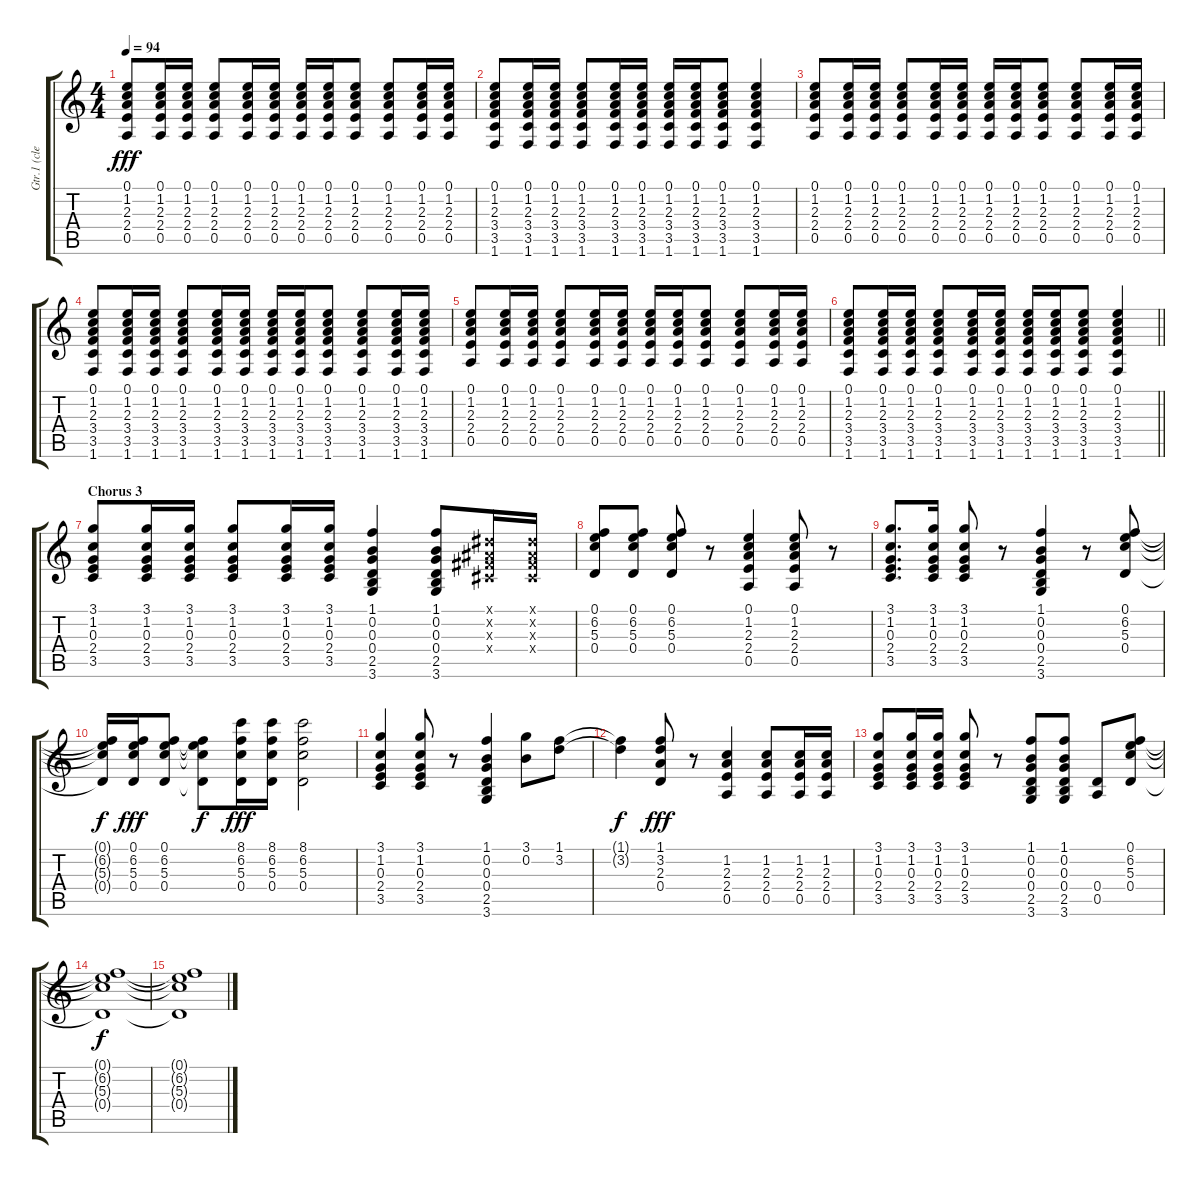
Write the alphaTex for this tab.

\track ("Gtr.1 (clean) " "Gtr.1 (cle") {instrument electricguitarclean}
\staff {score tabs}
\tuning (E4 B3 G3 D3 A2 E2) {hide}
\ts (4 4)
\tempo 94
\clef g2
\ks c
(0.1 1.2 2.3 2.4 0.5).8{dy fff} (0.1 1.2 2.3 2.4 0.5).16 (0.1 1.2 2.3 2.4 0.5).16 (0.1 1.2 2.3 2.4 0.5).8 (0.1 1.2 2.3 2.4 0.5).16 (0.1 1.2 2.3 2.4 0.5).16 (0.1 1.2 2.3 2.4 0.5).16 (0.1 1.2 2.3 2.4 0.5).16 (0.1 1.2 2.3 2.4 0.5).8 (0.1 1.2 2.3 2.4 0.5).8 (0.1 1.2 2.3 2.4 0.5).16 (0.1 1.2 2.3 2.4 0.5).16 |
(0.1 1.2 2.3 3.4 3.5 1.6).8 (0.1 1.2 2.3 3.4 3.5 1.6).16 (0.1 1.2 2.3 3.4 3.5 1.6).16 (0.1 1.2 2.3 3.4 3.5 1.6).8 (0.1 1.2 2.3 3.4 3.5 1.6).16 (0.1 1.2 2.3 3.4 3.5 1.6).16 (0.1 1.2 2.3 3.4 3.5 1.6).16 (0.1 1.2 2.3 3.4 3.5 1.6).16 (0.1 1.2 2.3 3.4 3.5 1.6).8 (0.1 1.2 2.3 3.4 3.5 1.6).4 |
(0.1 1.2 2.3 2.4 0.5).8 (0.1 1.2 2.3 2.4 0.5).16 (0.1 1.2 2.3 2.4 0.5).16 (0.1 1.2 2.3 2.4 0.5).8 (0.1 1.2 2.3 2.4 0.5).16 (0.1 1.2 2.3 2.4 0.5).16 (0.1 1.2 2.3 2.4 0.5).16 (0.1 1.2 2.3 2.4 0.5).16 (0.1 1.2 2.3 2.4 0.5).8 (0.1 1.2 2.3 2.4 0.5).8 (0.1 1.2 2.3 2.4 0.5).16 (0.1 1.2 2.3 2.4 0.5).16 |
(0.1 1.2 2.3 3.4 3.5 1.6).8 (0.1 1.2 2.3 3.4 3.5 1.6).16 (0.1 1.2 2.3 3.4 3.5 1.6).16 (0.1 1.2 2.3 3.4 3.5 1.6).8 (0.1 1.2 2.3 3.4 3.5 1.6).16 (0.1 1.2 2.3 3.4 3.5 1.6).16 (0.1 1.2 2.3 3.4 3.5 1.6).16 (0.1 1.2 2.3 3.4 3.5 1.6).16 (0.1 1.2 2.3 3.4 3.5 1.6).8 (0.1 1.2 2.3 3.4 3.5 1.6).8 (0.1 1.2 2.3 3.4 3.5 1.6).16 (0.1 1.2 2.3 3.4 3.5 1.6).16 |
(0.1 1.2 2.3 2.4 0.5).8 (0.1 1.2 2.3 2.4 0.5).16 (0.1 1.2 2.3 2.4 0.5).16 (0.1 1.2 2.3 2.4 0.5).8 (0.1 1.2 2.3 2.4 0.5).16 (0.1 1.2 2.3 2.4 0.5).16 (0.1 1.2 2.3 2.4 0.5).16 (0.1 1.2 2.3 2.4 0.5).16 (0.1 1.2 2.3 2.4 0.5).8 (0.1 1.2 2.3 2.4 0.5).8 (0.1 1.2 2.3 2.4 0.5).16 (0.1 1.2 2.3 2.4 0.5).16 |
\barLineRight lightlight
(0.1 1.2 2.3 3.4 3.5 1.6).8 (0.1 1.2 2.3 3.4 3.5 1.6).16 (0.1 1.2 2.3 3.4 3.5 1.6).16 (0.1 1.2 2.3 3.4 3.5 1.6).8 (0.1 1.2 2.3 3.4 3.5 1.6).16 (0.1 1.2 2.3 3.4 3.5 1.6).16 (0.1 1.2 2.3 3.4 3.5 1.6).16 (0.1 1.2 2.3 3.4 3.5 1.6).16 (0.1 1.2 2.3 3.4 3.5 1.6).8 (0.1 1.2 2.3 3.4 3.5 1.6).4 |
\section ("" "Chorus 3")
(3.1 1.2 0.3 2.4 3.5).8 (3.1 1.2 0.3 2.4 3.5).16 (3.1 1.2 0.3 2.4 3.5).16 (3.1 1.2 0.3 2.4 3.5).8 (3.1 1.2 0.3 2.4 3.5).16 (3.1 1.2 0.3 2.4 3.5).16 (1.1 0.2 0.3 0.4 2.5 3.6).4 (1.1 0.2 0.3 0.4 2.5 3.6).8 (-1.1{x} -1.2{x} -1.3{x} -1.4{x}).16 (-1.1{x} -1.2{x} -1.3{x} -1.4{x}).16 |
(0.1 6.2 5.3 0.4).8 (0.1 6.2 5.3 0.4).8 (0.1 6.2 5.3 0.4).8 r.8 (0.1 1.2 2.3 2.4 0.5).4 (0.1 1.2 2.3 2.4 0.5).8 r.8 |
(3.1 1.2 0.3 2.4 3.5).8{d} (3.1 1.2 0.3 2.4 3.5).16 (3.1 1.2 0.3 2.4 3.5).8 r.8 (1.1 0.2 0.3 0.4 2.5 3.6).4 r.8 (0.1 6.2 5.3 0.4).8 |
(0.1{t} 6.2{t} 5.3{t} 0.4{t}).16{dy f} (0.1 6.2 5.3 0.4).16{dy fff} (0.1 6.2 5.3 0.4).8 (0.1{t} 6.2{t} 5.3{t} 0.4{t}).8{dy f} (8.1 6.2 5.3 0.4).16{dy fff} (8.1 6.2 5.3 0.4).16 (8.1 6.2 5.3 0.4).2 |
(3.1 1.2 0.3 2.4 3.5).4 (3.1 1.2 0.3 2.4 3.5).8 r.8 (1.1 0.2 0.3 0.4 2.5 3.6).4 (3.1 0.2).8 (1.1 3.2).8 |
(1.1{t} 3.2{t}).4{dy f} (1.1 3.2 2.3 0.4).8{dy fff} r.8 (1.2 2.3 2.4 0.5).4 (1.2 2.3 2.4 0.5).8 (1.2 2.3 2.4 0.5).16 (1.2 2.3 2.4 0.5).16 |
(3.1 1.2 0.3 2.4 3.5).8 (3.1 1.2 0.3 2.4 3.5).16 (3.1 1.2 0.3 2.4 3.5).16 (3.1 1.2 0.3 2.4 3.5).8 r.8 (1.1 0.2 0.3 0.4 2.5 3.6).8 (1.1 0.2 0.3 0.4 2.5 3.6).8 (0.4 0.5).8 (0.1 6.2 5.3 0.4).8 |
(0.1{t} 6.2{t} 5.3{t} 0.4{t}).1{dy f} |
(0.1{t} 6.2{t} 5.3{t} 0.4{t}).1
